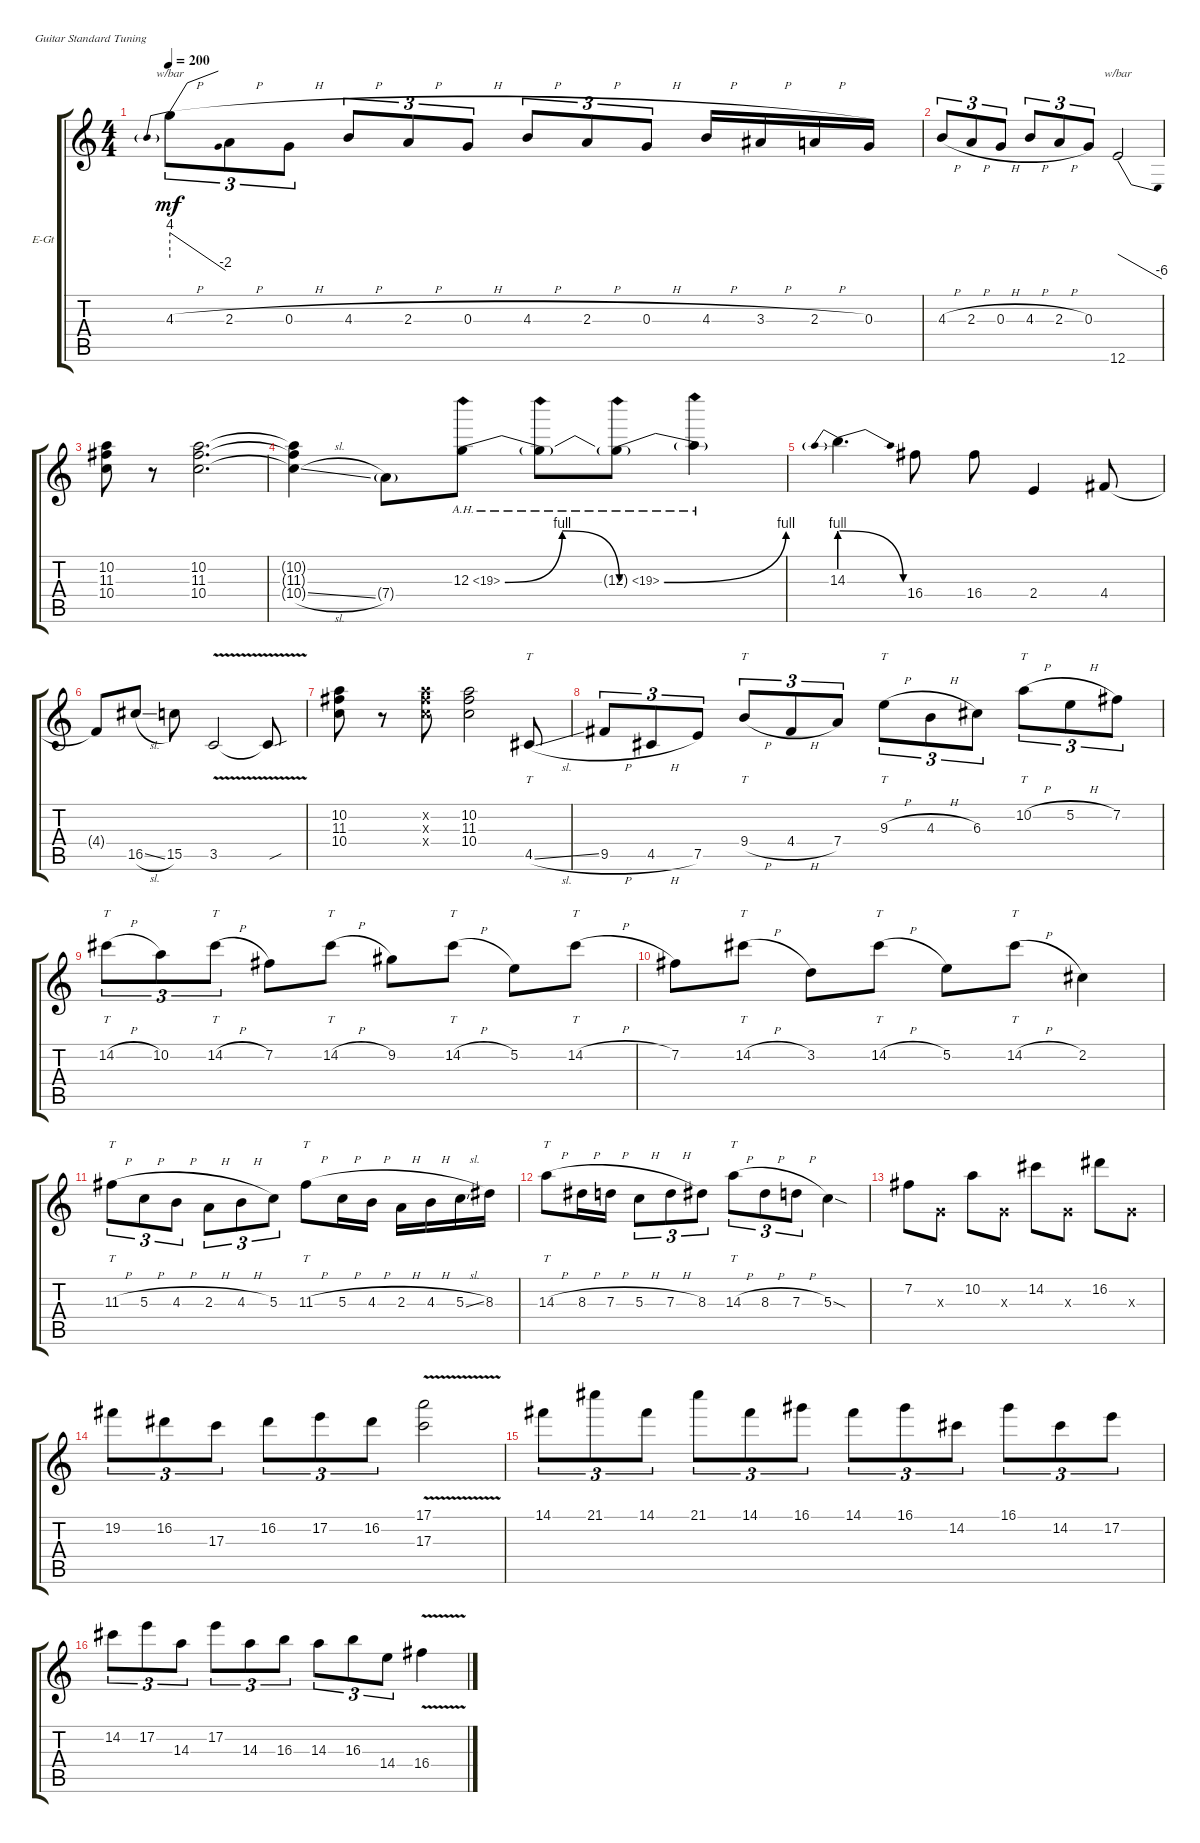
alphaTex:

\defaultSystemsLayout 4
\bracketExtendMode groupsimilarinstruments
\firstSystemTrackNameOrientation horizontal
\otherSystemsTrackNameOrientation horizontal
\track ("Electric Guitar" "E-Gt") {instrument distortionguitar}
\staff {score tabs}
\tuning (E4 B3 G3 D3 A2 E2)
\ts (4 4)
\tempo 200
\clef g2
\ks c
4.3{h}.8{tu (3 2) tbe (predivedive default 0 16 60 -8) dy mf} 2.3{h}.8{tu (3 2)} 0.3{h}.8{tu (3 2)} 4.3{h}.8{tu (3 2)} 2.3{h}.8{tu (3 2)} 0.3{h}.8{tu (3 2)} 4.3{h}.8{tu (3 2)} 2.3{h}.8{tu (3 2)} 0.3{h}.8{tu (3 2)} 4.3{h}.16 3.3{h}.16 2.3{h}.16 0.3.16 |
4.3{h}.8{tu (3 2)} 2.3{h}.8{tu (3 2)} 0.3{h}.8{tu (3 2)} 4.3{h}.8{tu (3 2)} 2.3{h}.8{tu (3 2)} 0.3.8{tu (3 2)} 12.6.2{tbe (dive default 0 0 60 -24)} |
(10.4 11.3 10.2).8 r.8 (11.3 10.2 10.4).2{d} |
(10.4{sl t} 11.3{t} 10.2{t}).4 7.4{g}.8 12.3{be (bendrelease 22.2 0 25.2 4 42.6 4 57.599999999999994 0) ah 7}.8 12.3{ah 7 t}.8 12.3{be (bend 0 0 15 4) ah 7 t}.8 12.3{ah 7 t}.4 |
14.3{be (prebendrelease 0 4 39 0)}.4{d} 16.4.8 16.4.8 2.4.4 4.4.8 |
4.4{t}.8 16.5{sl}.8 15.5.8 3.5{v}.2 3.5{v sou t}.8 |
(10.4 11.3 10.2).8 r.8 (10.2{x} 11.3{x} 10.4{x}).8 (10.4 11.3 10.2).2 4.5{sl}.8{tt} |
9.5{h}.8{tu (3 2)} 4.5{h}.8{tu (3 2)} 7.5.8{tu (3 2)} 9.4{h}.8{tt tu (3 2)} 4.4{h}.8{tu (3 2)} 7.4.8{tu (3 2)} 9.3{h}.8{tt tu (3 2)} 4.3{h}.8{tu (3 2)} 6.3.8{tu (3 2)} 10.2{h}.8{tt tu (3 2)} 5.2{h}.8{tu (3 2)} 7.2.8{tu (3 2)} |
14.2{h}.8{tt tu (3 2)} 10.2.8{tu (3 2)} 14.2{h}.8{tt tu (3 2)} 7.2.8 14.2{h}.8{tt} 9.2.8 14.2{h}.8{tt} 5.2.8 14.2{h}.8{tt} |
7.2.8 14.2{h}.8{tt} 3.2.8 14.2{h}.8{tt} 5.2.8 14.2{h}.8{tt} 2.2.4 |
11.3{h}.8{tt tu (3 2)} 5.3{h}.8{tu (3 2)} 4.3{h}.8{tu (3 2)} 2.3{h}.8{tu (3 2)} 4.3{h}.8{tu (3 2)} 5.3.8{tu (3 2)} 11.3{h}.8{tt} 5.3{h}.16 4.3{h}.16 2.3{h}.16 4.3{h}.16 5.3{sl}.16 8.3.16 |
14.3{h}.8{tt} 8.3{h}.16 7.3{h}.16 5.3{h}.8{tu (3 2)} 7.3{h}.8{tu (3 2)} 8.3.8{tu (3 2)} 14.3{h}.8{tt tu (3 2)} 8.3{h}.8{tu (3 2)} 7.3{h}.8{tu (3 2)} 5.3{sod}.4 |
7.2.8 0.3{x}.8 10.2.8 0.3{x}.8 14.2.8 0.3{x}.8 16.2.8 0.3{x}.8 |
19.2.8{tu (3 2)} 16.2.8{tu (3 2)} 17.3.8{tu (3 2)} 16.2.8{tu (3 2)} 17.2.8{tu (3 2)} 16.2.8{tu (3 2)} (17.3{v} 17.1{v}).2 |
14.1.8{tu (3 2)} 21.1.8{tu (3 2)} 14.1.8{tu (3 2)} 21.1.8{tu (3 2)} 14.1.8{tu (3 2)} 16.1.8{tu (3 2)} 14.1.8{tu (3 2)} 16.1.8{tu (3 2)} 14.2.8{tu (3 2)} 16.1.8{tu (3 2)} 14.2.8{tu (3 2)} 17.2.8{tu (3 2)} |
14.2.8{tu (3 2)} 17.2.8{tu (3 2)} 14.3.8{tu (3 2)} 17.2.8{tu (3 2)} 14.3.8{tu (3 2)} 16.3.8{tu (3 2)} 14.3.8{tu (3 2)} 16.3.8{tu (3 2)} 14.4.8{tu (3 2)} 16.4{v}.4
